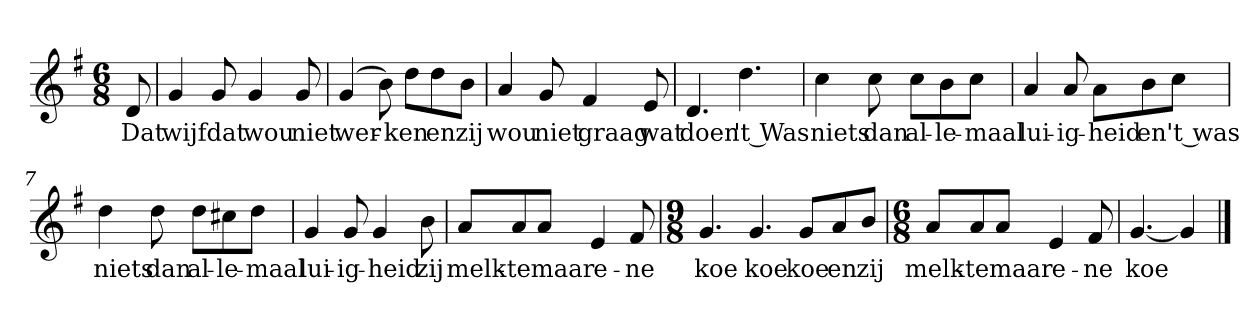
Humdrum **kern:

**kern	**text
*part1	*part1
*staff1	*staff1
*clefG2	*
*k[f#]	*
*G:	*
*M6/8	*
*MM120	*
=	=
8d	Dat
=1	=1
4g	wijf
8g	dat
4g	wou
8g	niet
=2	=2
(4g	wer-
8b)	.
8dd\L	-ken
8dd\	en
8b\J	zij
=3	=3
4a	wou
8g	niet
4f#	graag
8e	wat
=4	=4
4.d	doen
4.dd	't Was
=5	=5
4cc	niets
8cc	dan
8cc\L	al-
8b\	-le-
8cc\J	-maal
=6	=6
4a	lui-
8a	-ig-
8a\L	-heid
8b\	en
8cc\J	't was
=7	=7
4dd	niets
8dd	dan
8dd\L	al-
8cc#X\	-le-
8dd\J	-maal
=8	=8
4g	lui-
8g	-ig-
4g	-heid
8b	zij
=9	=9
8a/L	melk-
8a/	-te
8a/J	maar
4e	e-
8f#	-ne
=10	=10
*M9/8	*
4.g	koe
4.g	koe
8g/L	koe
8a/	en
8b/J	zij
=11	=11
*M6/8	*
8a/L	melk-
8a/	-te
8a/J	maar
4e	e-
8f#	-ne
=12	=12
[4.g	koe
4g]	.
==	==
*-	*-
